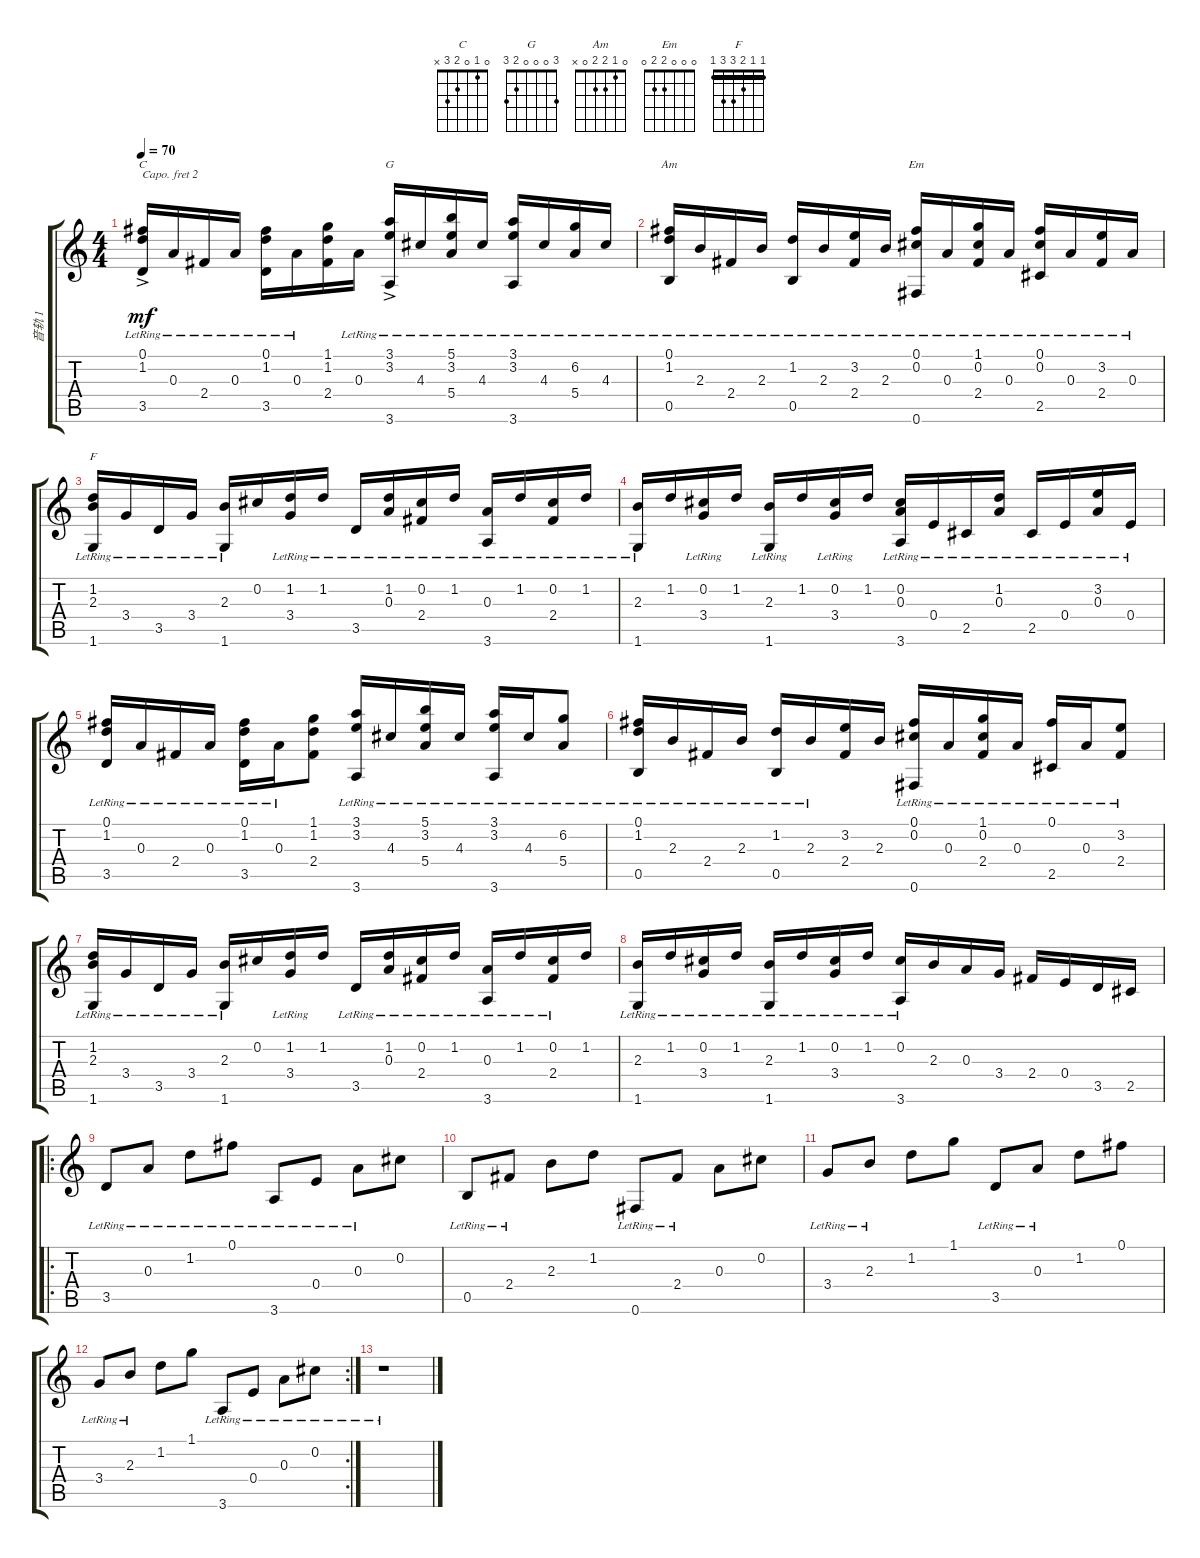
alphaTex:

\track ("音轨 1" "音轨 1") {instrument acousticguitarsteel}
\staff {score tabs}
\capo 2
\tuning (E4 B3 G3 D3 A2 E2) {hide}
\chord ("C" 0 1 0 2 3 x)
\chord ("G" 3 0 0 0 2 3)
\chord ("Am" 0 1 2 2 0 x)
\chord ("Em" 0 0 0 2 2 0)
\chord ("F" 1 1 2 3 3 1) {barre 1}
\ts (4 4)
\tempo 70
\clef g2
\ks c
(0.1{lr} 1.2{lr} 3.5{ac lr}).16{ch "C" dy mf} 0.3{lr}.16 2.4{lr}.16 0.3{lr}.16 (0.1{lr} 1.2{lr} 3.5{lr}).16 0.3{lr}.16 (1.1 1.2 2.4).16 0.3{lr}.16 (3.1{lr} 3.2{lr} 3.6{ac lr}).16{ch "G"} 4.3{lr}.16 (5.1 3.2{lr} 5.4{lr}).16 4.3{lr}.16 (3.1 3.2{lr} 3.6{lr}).16 4.3{lr}.16 (6.2{lr} 5.4{lr}).16 4.3{lr}.16 |
(0.1{lr} 1.2{lr} 0.5).16{ch "Am"} 2.3{lr}.16 2.4{lr}.16 2.3{lr}.16 (1.2{lr} 0.5{lr}).16 2.3{lr}.16 (3.2 2.4{lr}).16 2.3{lr}.16 (0.1 0.2{lr} 0.6{lr}).16{ch "Em"} 0.3{lr}.16 (1.1 0.2{lr} 2.4{lr}).16 0.3{lr}.16 (0.1{lr} 0.2 2.5{lr}).16 0.3{lr}.16 (3.2{lr} 2.4{lr}).16 0.3{lr}.16 |
(1.2{lr} 2.3{lr} 1.6{lr}).16{ch "F"} 3.4{lr}.16 3.5{lr}.16 3.4{lr}.16 (2.3{lr} 1.6{lr}).16 0.2.16 (1.2{lr} 3.4{lr}).16 1.2{lr}.16 3.5{lr}.16 (1.2 0.3{lr}).16 (0.2 2.4{lr}).16 1.2{lr}.16 (0.3{lr} 3.6{lr}).16 1.2{lr}.16 (0.2 2.4{lr}).16 1.2{lr}.16 |
(2.3{lr} 1.6{lr}).16 1.2.16 (0.2 3.4{lr}).16 1.2.16 (2.3{lr} 1.6{lr}).16 1.2.16 (0.2 3.4{lr}).16 1.2.16 (0.2{lr} 0.3{lr} 3.6{lr}).16 0.4{lr}.16 2.5{lr}.16 (1.2{lr} 0.3{lr}).16 2.5{lr}.16 0.4{lr}.16 (3.2{lr} 0.3{lr}).16 0.4{lr}.16 |
(0.1{lr} 1.2{lr} 3.5{lr}).16 0.3{lr}.16 2.4{lr}.16 0.3{lr}.16 (0.1{lr} 1.2{lr} 3.5{lr}).16 0.3{lr}.16 (1.1 1.2 2.4).8 (3.1 3.2{lr} 3.6{lr}).16 4.3{lr}.16 (5.1 3.2{lr} 5.4{lr}).16 4.3{lr}.16 (3.1 3.2{lr} 3.6{lr}).16 4.3{lr}.16 (6.2{lr} 5.4{lr}).8 |
(0.1{lr} 1.2{lr} 0.5{lr}).16 2.3{lr}.16 2.4{lr}.16 2.3{lr}.16 (1.2{lr} 0.5{lr}).16 2.3{lr}.16 (3.2 2.4).16 2.3.16 (0.1{lr} 0.2{lr} 0.6).16 0.3{lr}.16 (1.1 0.2{lr} 2.4).16 0.3{lr}.16 (0.1{lr} 2.5{lr}).16 0.3{lr}.16 (3.2{lr} 2.4{lr}).8 |
(1.2{lr} 2.3{lr} 1.6{lr}).16 3.4{lr}.16 3.5{lr}.16 3.4{lr}.16 (2.3{lr} 1.6{lr}).16 0.2.16 (1.2 3.4{lr}).16 1.2.16 3.5{lr}.16 (1.2{lr} 0.3{lr}).16 (0.2{lr} 2.4{lr}).16 1.2{lr}.16 (0.3{lr} 3.6{lr}).16 1.2{lr}.16 (0.2{lr} 2.4{lr}).16 1.2.16 |
(2.3{lr} 1.6{lr}).16 1.2{lr}.16 (0.2{lr} 3.4{lr}).16 1.2{lr}.16 (2.3{lr} 1.6{lr}).16 1.2{lr}.16 (0.2{lr} 3.4{lr}).16 1.2{lr}.16 (0.2{lr} 3.6{lr}).16 2.3.16 0.3.16 3.4.16 2.4.16 0.4.16 3.5.16 2.5.16 |
\ro
3.5{lr}.8 0.3{lr}.8 1.2{lr}.8 0.1{lr}.8 3.6{lr}.8 0.4{lr}.8 0.3{lr}.8 0.2.8 |
0.5{lr}.8 2.4{lr}.8 2.3.8 1.2.8 0.6{lr}.8 2.4{lr}.8 0.3.8 0.2.8 |
3.4{lr}.8 2.3{lr}.8 1.2.8 1.1.8 3.5{lr}.8 0.3{lr}.8 1.2.8 0.1.8 |
\rc 2
3.4{lr}.8 2.3{lr}.8 1.2.8 1.1.8 3.6{lr}.8 0.4{lr}.8 0.3{lr}.8 0.2{lr}.8 |
r.1
